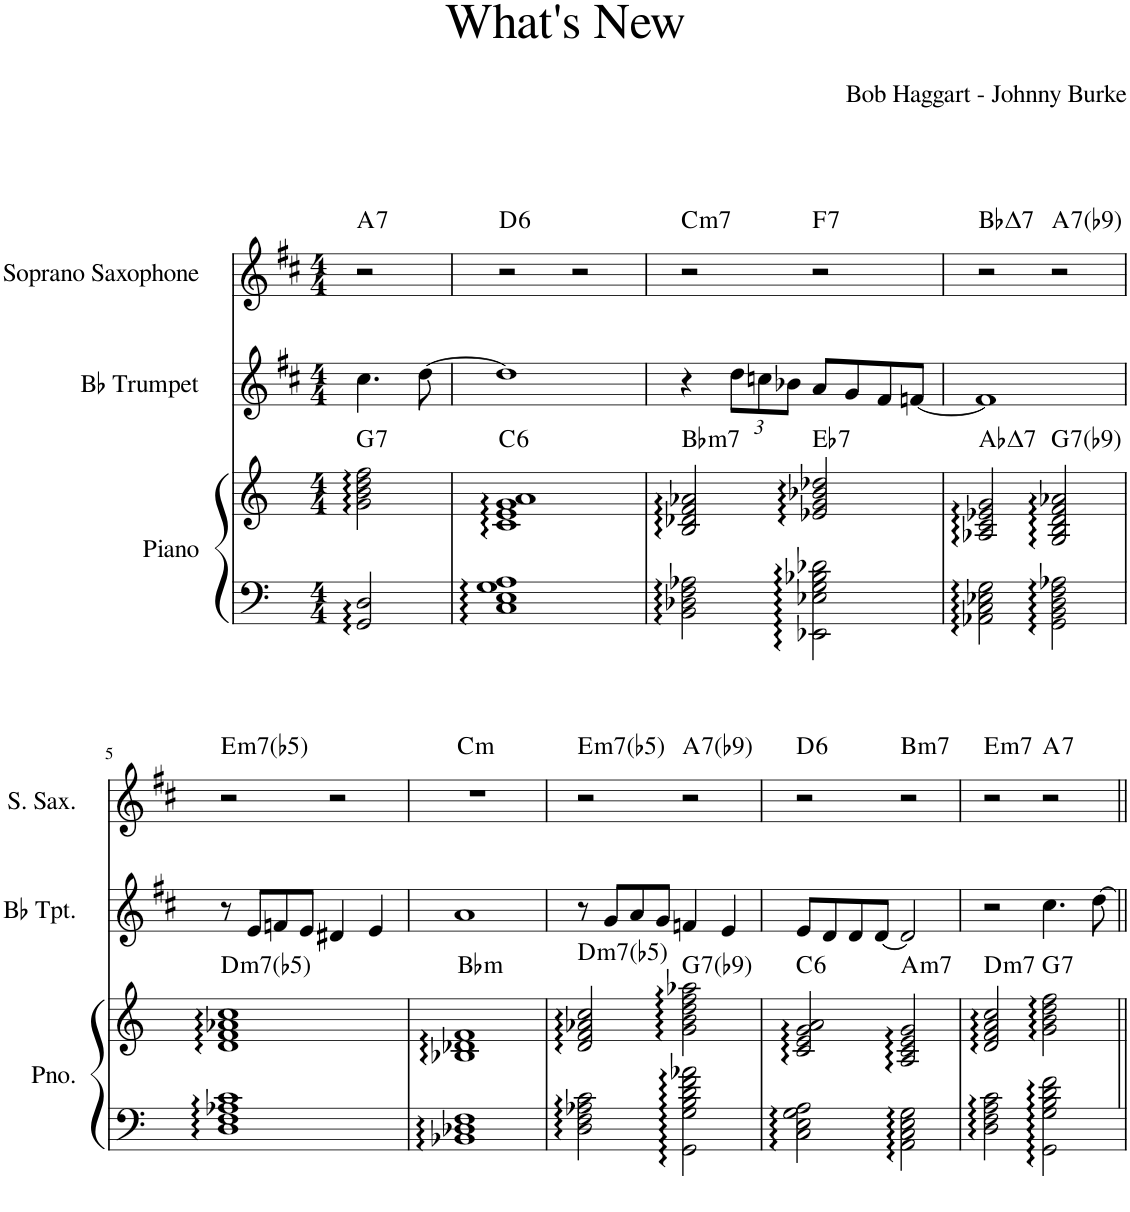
**kern	**kern	**harte	**kern	**kern	**harte
*part3	*part3	*part3	*part2	*part1	*part1
*staff4	*staff3	*	*staff2	*staff1	*
*I"Piano	*	*	*I"Bb Trumpet	*I"Soprano Saxophone	*
*I'Pno.	*	*	*I'Bb Tpt.	*I'S. Sax.	*
*clefF4	*clefG2	*	*clefG2	*clefG2	*
*	*	*	*Trd1c2	*Trd1c2	*
*k[]	*k[]	*	*k[f#c#]	*k[f#c#]	*
*M4/4	*M4/4	*	*M4/4	*M4/4	*
=1	=1	=1	=1	=1	=1
!	!	!LO:H:kt=7	!	!	!LO:H:kt=7
2GG/ 2D/	2g\ 2b\ 2dd\ 2ff\	G:7	4.cc#\	2r	A:7
.	.	.	[8dd\	.	.
=2	=2	=2	=2	=2	=2
!	!	!LO:H:kt=6	!	!	!LO:H:kt=6
1C 1E 1G 1A	1c 1e 1g 1a	C:maj6	1dd]	2r	D:maj6
.	.	.	.	2r	.
=3	=3	=3	=3	=3	=3
!	!	!LO:H:kt=m7	!	!	!LO:H:kt=m7
2BB\ 2D-X\ 2F\ 2A-X\	2B/ 2d-X/ 2f/ 2a-X/	Bb:min7	4r	2r	C:min7
*	*	*	*Xbrackettup	*	*
.	.	.	12dd\L	.	.
.	.	.	12ccn\	.	.
.	.	.	12b-X\J	.	.
!	!	!LO:H:kt=7	!	!	!LO:H:kt=7
2EE-X\ 2E-X\ 2G\ 2B-X\ 2d-X\	2e-X/ 2g/ 2b-X/ 2dd-X/	Eb:7	8a/L	2r	F:7
.	.	.	8g/	.	.
.	.	.	8f#/	.	.
.	.	.	[8fn/J	.	.
=4	=4	=4	=4	=4	=4
!	!	!LO:H:kt=7	!	!	!LO:H:kt=7
2AA-X\ 2C\ 2E-X\ 2G\	2A-X/ 2c/ 2e-X/ 2g/	Ab:maj7	1f]	2r	Bb:maj7
!	!	!LO:H:kt=7	!	!	!LO:H:kt=7
2GG\ 2BB\ 2D\ 2F\ 2A-X\	2G/ 2B/ 2d/ 2f/ 2a-X/	G:7(b9)	.	2r	A:7(b9)
!!LO:LB:g=z
=5	=5	=5	=5	=5	=5
!	!	!LO:H:kt=m7(b5)	!	!	!LO:H:kt=m7(b5)
1D 1F 1A-X 1c	1d 1f 1a-X 1cc	D:hdim7	8r	2r	E:hdim7
.	.	.	8e/L	.	.
.	.	.	8fn/	.	.
.	.	.	8e/J	.	.
.	.	.	4d#X/	2r	.
.	.	.	4e/	.	.
=6	=6	=6	=6	=6	=6
!	!	!LO:H:kt=m	!	!	!LO:H:kt=m
1BB-X 1D-X 1F	1B-X 1d-X 1f	Bb:min	1a	1r	C:min
=7	=7	=7	=7	=7	=7
!	!	!LO:H:kt=m7(b5)	!	!	!LO:H:kt=m7(b5)
2D\ 2F\ 2A-X\ 2c\	2d/ 2f/ 2a-X/ 2cc/	D:hdim7	8r	2r	E:hdim7
.	.	.	8g/L	.	.
.	.	.	8a/	.	.
.	.	.	8g/J	.	.
!	!	!LO:H:kt=7	!	!	!LO:H:kt=7
2GG\ 2G\ 2B\ 2d\ 2f\ 2a-X\	2g\ 2b\ 2dd\ 2ff\ 2aa-X\	G:7(b9)	4fn/	2r	A:7(b9)
.	.	.	4e/	.	.
=8	=8	=8	=8	=8	=8
!	!	!LO:H:kt=6	!	!	!LO:H:kt=6
2C\ 2E\ 2G\ 2A\	2c/ 2e/ 2g/ 2a/	C:maj6	8e/L	2r	D:maj6
.	.	.	8d/	.	.
.	.	.	8d/	.	.
.	.	.	[8d/J	.	.
!	!	!LO:H:kt=m7	!	!	!LO:H:kt=m7
2AA\ 2C\ 2E\ 2G\	2A/ 2c/ 2e/ 2g/	A:min7	2d/]	2r	B:min7
=9	=9	=9	=9	=9	=9
!	!	!LO:H:kt=m7	!	!	!LO:H:kt=m7
2D\ 2F\ 2A\ 2c\	2d/ 2f/ 2a/ 2cc/	D:min7	2r	2r	E:min7
!	!	!LO:H:kt=7	!	!	!LO:H:kt=7
2GG\ 2G\ 2B\ 2d\ 2f\	2g\ 2b\ 2dd\ 2ff\	G:7	4.cc#\	2r	A:7
.	.	.	[8dd\	.	.
=||	=||	=||	=||	=||	=||
*-	*-	*-	*-	*-	*-
